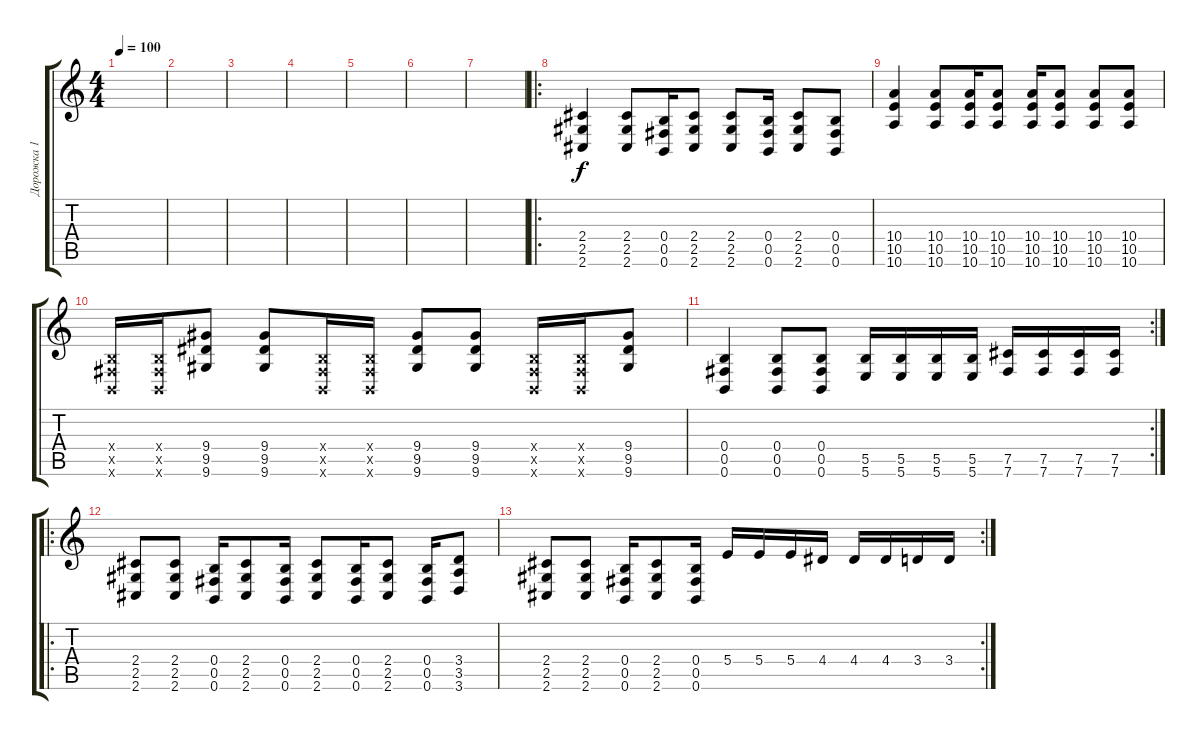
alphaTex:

\track ("Дорожка 1" "Дорожка 1") {instrument distortionguitar}
\staff {score tabs}
\tuning (Db4 Ab3 E3 B2 Gb2 B1) {hide}
\ts (4 4)
\tempo 100
\clef g2
\ks c
|
|
|
|
|
|
|
\ro
(2.4 2.5 2.6).4 (2.4 2.5 2.6).8 (0.4 0.5 0.6).16 (2.4 2.5 2.6).8 (2.4 2.5 2.6).8 (0.4 0.5 0.6).16 (2.4 2.5 2.6).8 (0.4 0.5 0.6).8 |
(10.4 10.5 10.6).4 (10.4 10.5 10.6).8 (10.4 10.5 10.6).16 (10.4 10.5 10.6).8 (10.4 10.5 10.6).16 (10.4 10.5 10.6).8 (10.4 10.5 10.6).8 (10.4 10.5 10.6).8 |
(0.4{x} 0.5{x} 0.6{x}).16 (0.4{x} 0.5{x} 0.6{x}).16 (9.4 9.5 9.6).8 (9.4 9.5 9.6).8 (0.4{x} 0.5{x} 0.6{x}).16 (0.4{x} 0.5{x} 0.6{x}).16 (9.4 9.5 9.6).8 (9.4 9.5 9.6).8 (0.4{x} 0.5{x} 0.6{x}).16 (0.4{x} 0.5{x} 0.6{x}).16 (9.4 9.5 9.6).8 |
\rc 2
(0.4 0.5 0.6).4 (0.4 0.5 0.6).8 (0.4 0.5 0.6).8 (5.5 5.6).16 (5.5 5.6).16 (5.5 5.6).16 (5.5 5.6).16 (7.5 7.6).16 (7.5 7.6).16 (7.5 7.6).16 (7.5 7.6).16 |
\ro
(2.4 2.5 2.6).8 (2.4 2.5 2.6).8 (0.4 0.5 0.6).16 (2.4 2.5 2.6).8 (0.4 0.5 0.6).16 (2.4 2.5 2.6).8 (0.4 0.5 0.6).16 (2.4 2.5 2.6).8 (0.4 0.5 0.6).16 (3.4 3.5 3.6).8 |
\rc 2
(2.4 2.5 2.6).8 (2.4 2.5 2.6).8 (0.4 0.5 0.6).16 (2.4 2.5 2.6).8 (0.4 0.5 0.6).16 5.4.16 5.4.16 5.4.16 4.4.16 4.4.16 4.4.16 3.4.16 3.4.16
